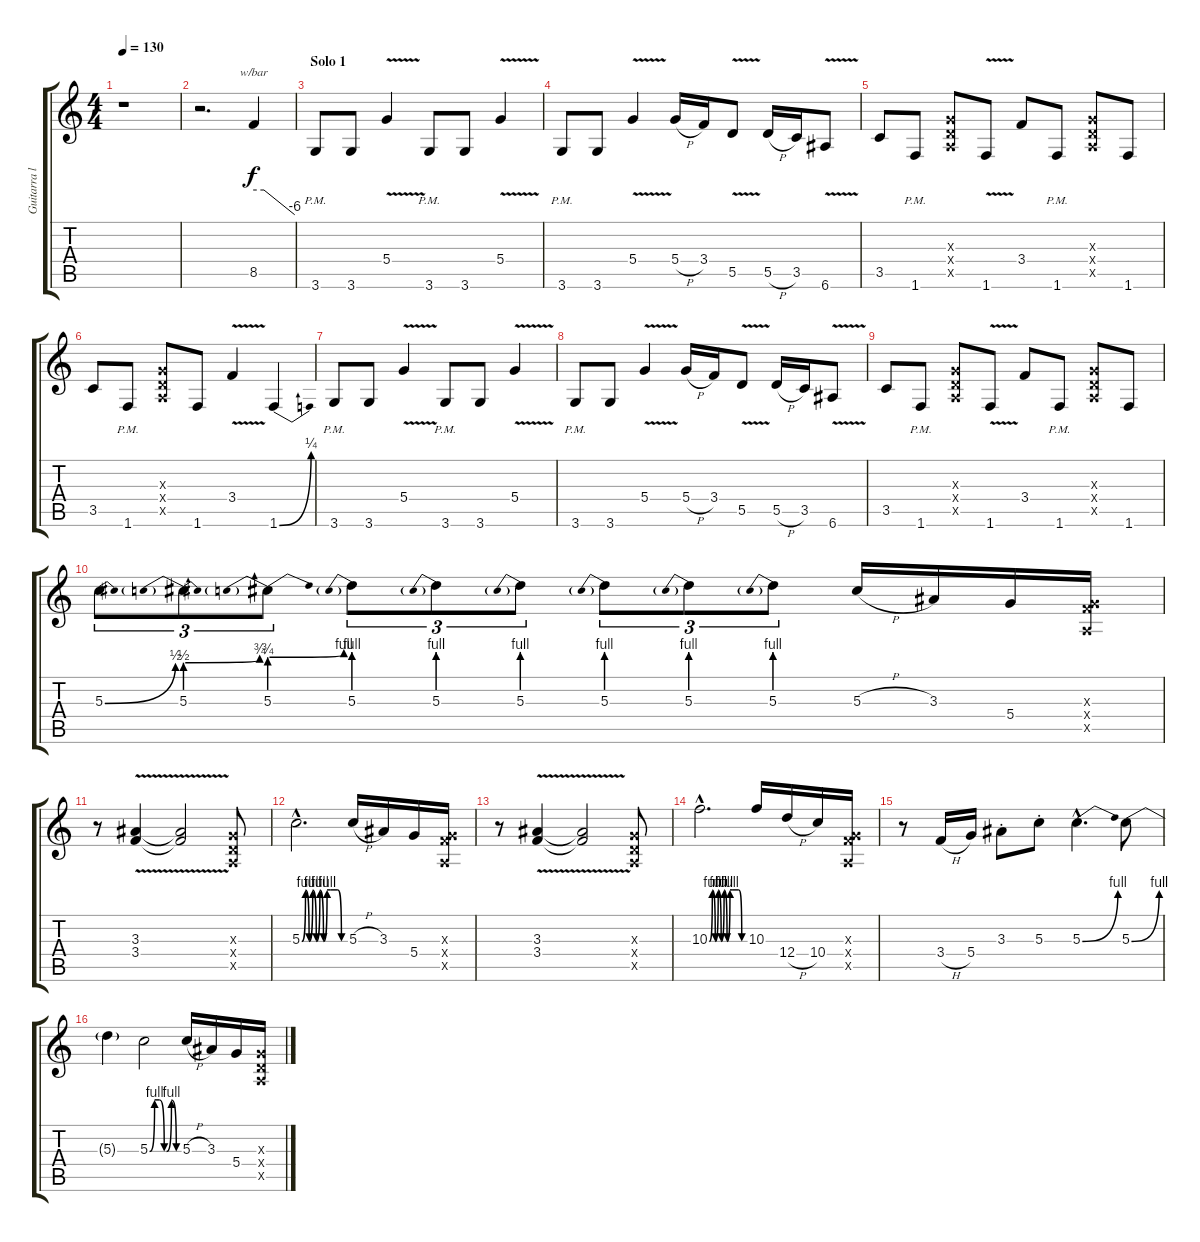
\track ("Guitarra líder" "Guitarra l") {instrument distortionguitar}
\staff {score tabs}
\tuning (E4 B3 G3 D3 A2 E2) {hide}
\ts (4 4)
\tempo 130
\clef g2
\ks c
r.1{dy f} |
r.2{d volume 16} 8.5.4{tbe (custom default 0 0 15 0 60 -24)} |
\section ("" "Solo 1")
3.6{pm}.8 3.6.8 5.4{v}.4 3.6{pm}.8 3.6.8 5.4{v}.4 |
3.6{pm}.8 3.6.8 5.4{v}.4 5.4{h}.16 3.4.16 5.5{v}.8 5.5{h}.16 3.5.16 6.6{v}.8 |
3.5.8 1.6{pm}.8 (0.3{x} 0.4{x} 0.5{x}).8 1.6{v}.8 3.4.8 1.6{pm}.8 (0.3{x} 0.4{x} 0.5{x}).8 1.6.8 |
3.5.8 1.6{pm}.8 (0.3{x} 0.4{x} 0.5{x}).8 1.6.8 3.4{v}.4 1.6{be (bend 0 0 60 1)}.4 |
3.6{pm}.8 3.6.8 5.4{v}.4 3.6{pm}.8 3.6.8 5.4{v}.4 |
3.6{pm}.8 3.6.8 5.4{v}.4 5.4{h}.16 3.4.16 5.5{v}.8 5.5{h}.16 3.5.16 6.6{v}.8 |
3.5.8 1.6{pm}.8 (0.3{x} 0.4{x} 0.5{x}).8 1.6{v}.8 3.4.8 1.6{pm}.8 (0.3{x} 0.4{x} 0.5{x}).8 1.6.8 |
5.3{be (bend 0 0 60 2)}.8{tu (3 2)} 5.3{be (prebendbend 0 2 60 3)}.8{tu (3 2)} 5.3{be (prebendbend 0 3 60 4)}.8{tu (3 2)} 5.3{be (prebend 0 4 60 4)}.8{tu (3 2)} 5.3{be (prebend 0 4 60 4)}.8{tu (3 2)} 5.3{be (prebend 0 4 60 4)}.8{tu (3 2)} 5.3{be (prebend 0 4 60 4)}.8{tu (3 2)} 5.3{be (prebend 0 4 60 4)}.8{tu (3 2)} 5.3{be (prebend 0 4 60 4)}.8{tu (3 2)} 5.3{h}.16 3.3.16 5.4.16 (0.3{x} 3.4{x} 0.5{x}).16 |
r.8 (3.3{v} 3.4{v}).4 (3.3{t} 3.4{t}).2 (0.3{x} 0.4{x} 0.5{x}).8 |
5.3{be (custom 0 0 5 4 10 0 15 4 20 0 25 4 30 0 35 4 40 4 50 4 55 0 60 0) hac}.2{d} 5.3{h}.16 3.3.16 5.4.16 (0.3{x} 3.4{x} 0.5{x}).16 |
r.8 (3.3{v} 3.4{v}).4 (3.3{t} 3.4{t}).2 (0.3{x} 0.4{x} 0.5{x}).8 |
10.3{be (custom 0 0 5 4 10 0 15 4 20 0 25 4 30 0 35 4 40 4 50 4 55 0 60 0) hac}.2{d} 10.3.16 12.4{h}.16 10.4.16 (0.3{x} 3.4{x} 0.5{x}).16 |
r.8 3.4{h}.16 5.4.16 3.3{st}.8 5.3{st}.8 5.3{be (bend 0 0 60 4) hac}.4{d} 5.3{be (bend 0 0 60 4)}.8 |
5.3{t}.4 5.3{be (custom 0 0 10 4 20 4 30 0 35 0 45 4 55 0 60 0)}.2 5.3{h}.16 3.3.16 5.4.16 (0.3{x} 0.4{x} 0.5{x}).16
